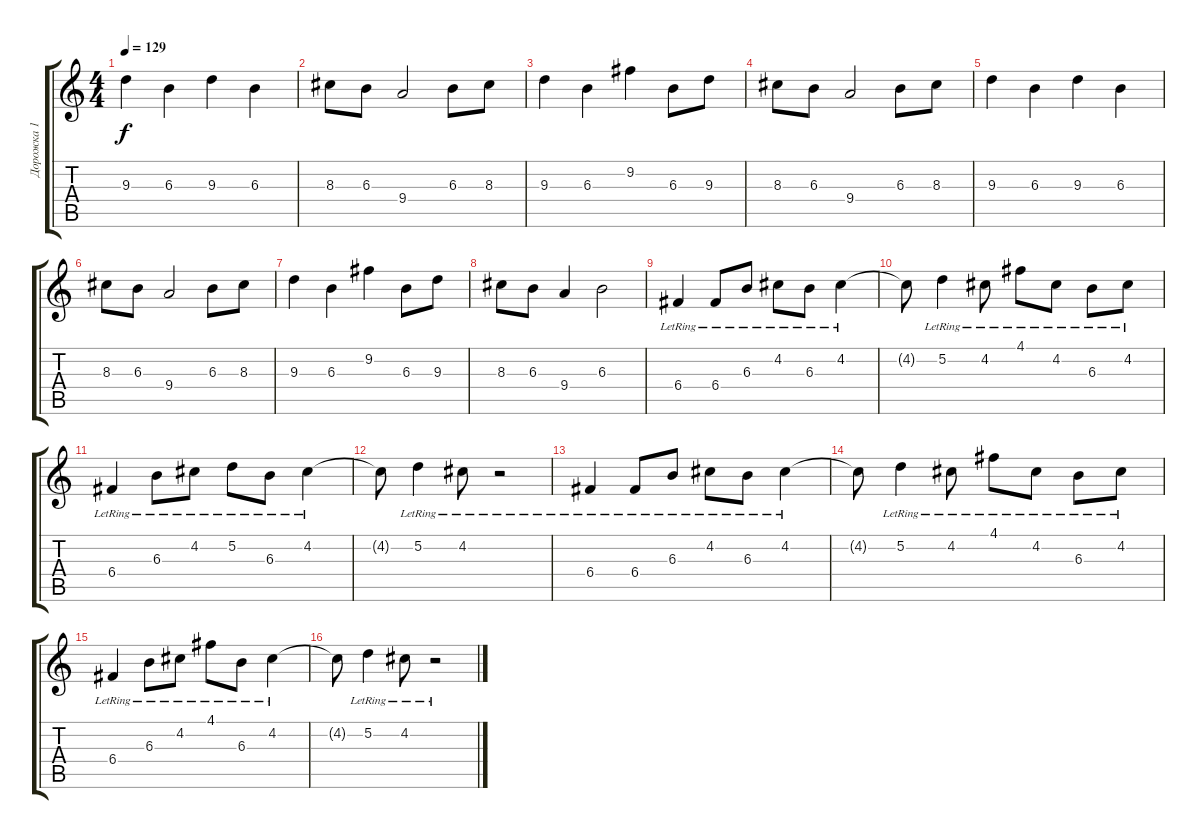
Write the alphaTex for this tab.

\track ("Дорожка 1" "Дорожка 1") {instrument distortionguitar}
\staff {score tabs}
\tuning (D4 A3 F3 C3 G2 D2) {hide}
\ts (4 4)
\tempo 129
\clef g2
\ks c
9.3.4{dy f} 6.3.4 9.3.4 6.3.4 |
8.3.8 6.3.8 9.4.2 6.3.8 8.3.8 |
9.3.4 6.3.4 9.2.4 6.3.8 9.3.8 |
8.3.8 6.3.8 9.4.2 6.3.8 8.3.8 |
9.3.4 6.3.4 9.3.4 6.3.4 |
8.3.8 6.3.8 9.4.2 6.3.8 8.3.8 |
9.3.4 6.3.4 9.2.4 6.3.8 9.3.8 |
8.3.8 6.3.8 9.4.4 6.3.2 |
6.4{lr}.4{instrument electricguitarclean} 6.4{lr}.8 6.3{lr}.8 4.2{lr}.8 6.3{lr}.8 4.2{lr}.4 |
4.2{t}.8 5.2{lr}.4 4.2{lr}.8 4.1{lr}.8 4.2{lr}.8 6.3{lr}.8 4.2{lr}.8 |
6.4{lr}.4{instrument electricguitarclean} 6.3{lr}.8 4.2{lr}.8 5.2{lr}.8 6.3{lr}.8 4.2{lr}.4 |
4.2{t}.8 5.2{lr}.4 4.2{lr}.8 r.2 |
6.4{lr}.4{instrument electricguitarclean} 6.4{lr}.8 6.3{lr}.8 4.2{lr}.8 6.3{lr}.8 4.2{lr}.4 |
4.2{t}.8 5.2{lr}.4 4.2{lr}.8 4.1{lr}.8 4.2{lr}.8 6.3{lr}.8 4.2{lr}.8 |
6.4{lr}.4{instrument electricguitarclean} 6.3{lr}.8 4.2{lr}.8 4.1{lr}.8 6.3{lr}.8 4.2{lr}.4 |
4.2{t}.8 5.2{lr}.4 4.2{lr}.8 r.2
